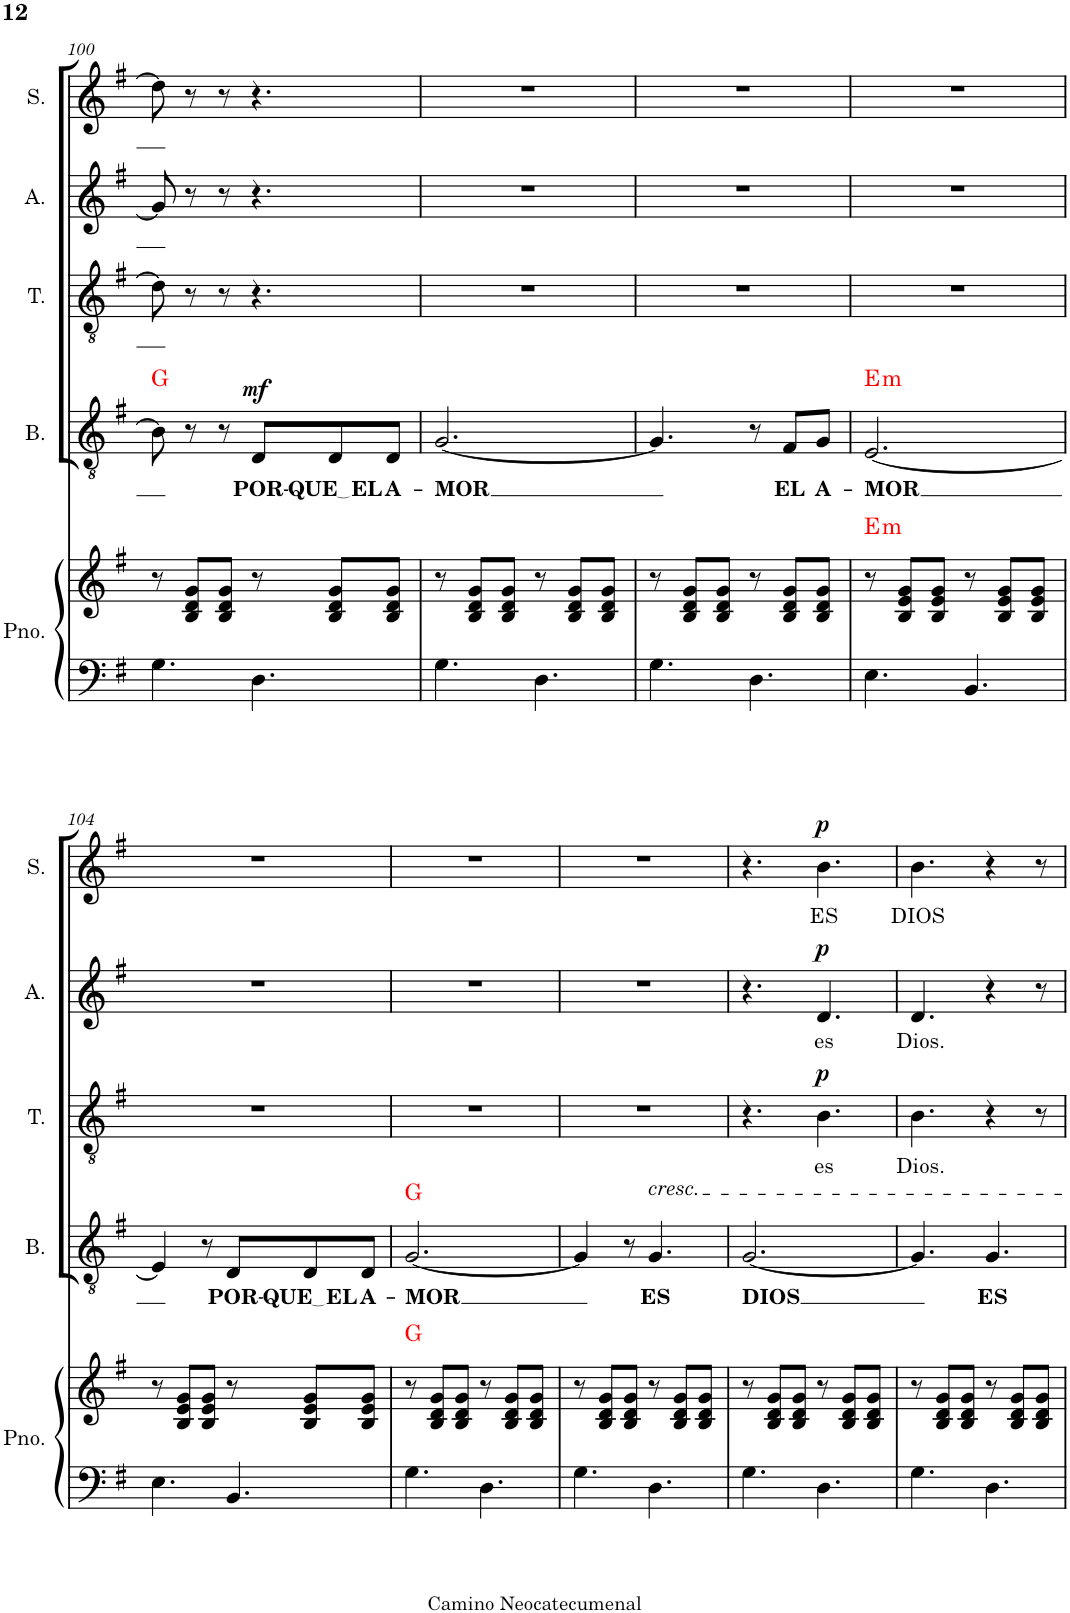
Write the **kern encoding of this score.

**kern	**kern	**harte	**kern	**text	**dynam	**kern	**text	**dynam	**harte	**kern	**text	**dynam	**kern	**text	**dynam	**kern	**text	**dynam
*part6	*part6	*part6	*part5	*part5	*part5	*part4	*part4	*part4	*part4	*part3	*part3	*part3	*part2	*part2	*part2	*part1	*part1	*part1
*staff7	*staff6	*	*staff5	*staff5	*staff5	*staff4	*staff4	*staff4	*	*staff3	*staff3	*staff3	*staff2	*staff2	*staff2	*staff1	*staff1	*staff1
*I"Piano	*	*	*I"Bajo	*	*	*I"Bajo	*	*	*	*I"Tenor	*	*	*I"Alto	*	*	*I"Soprano	*	*
*I'Pno.	*	*	*I'B.	*	*	*I'B.	*	*	*	*I'T.	*	*	*I'A.	*	*	*I'S.	*	*
!!LO:PB:g=z
*clefF4	*clefG2	*	*clefF4	*	*	*clefGv2	*	*	*	*clefGv2	*	*	*clefG2	*	*	*clefG2	*	*
*k[f#]	*k[f#]	*	*k[f#]	*	*	*k[f#]	*	*	*	*k[f#]	*	*	*k[f#]	*	*	*k[f#]	*	*
*M6/8	*M6/8	*	*M6/8	*	*	*M6/8	*	*	*	*M6/8	*	*	*M6/8	*	*	*M6/8	*	*
=100	=100	=100	=100	=100	=100	=100	=100	=100	=100	=100	=100	=100	=100	=100	=100	=100	=100	=100
4.G\	8r	.	8B]	.	.	8B\]	.	.	G:maj	8d\]	.	.	8g/]	.	.	8dd\]	.	.
.	8B/ 8d/ 8g/L	.	8r	.	.	8r	.	.	.	8r	.	.	8r	.	.	8r	.	.
.	8B/ 8d/ 8g/J	.	8r	.	.	8r	.	.	.	8r	.	.	8r	.	.	8r	.	.
!	!	!	!	!	!	!	!LO:LY:b	!LO:DY:a	!	!	!	!	!	!	!	!	!	!
4.D\	8r	.	4r	.	.	8D/L	POR-	mf	.	4.r	.	.	4.r	.	.	4.r	.	.
!	!	!	!	!	!	!	!LO:LY:b	!	!	!	!	!	!	!	!	!	!	!
.	8B/ 8d/ 8g/L	.	.	.	.	8D/	QUE EL	.	.	.	.	.	.	.	.	.	.	.
!	!	!	!	!	!	!	!LO:LY:b	!	!	!	!	!	!	!	!	!	!	!
.	8B/ 8d/ 8g/J	.	8r	.	.	8D/J	A-	.	.	.	.	.	.	.	.	.	.	.
=101	=101	=101	=101	=101	=101	=101	=101	=101	=101	=101	=101	=101	=101	=101	=101	=101	=101	=101
!	!	!	!	!	!	!	!LO:LY:b	!	!	!	!	!	!	!	!	!	!	!
4.G\	8r	.	2.r	.	.	[2.G/	-MOR	.	.	2.r	.	.	2.r	.	.	2.r	.	.
.	8B/ 8d/ 8g/L	.	.	.	.	.	.	.	.	.	.	.	.	.	.	.	.	.
.	8B/ 8d/ 8g/J	.	.	.	.	.	.	.	.	.	.	.	.	.	.	.	.	.
4.D\	8r	.	.	.	.	.	.	.	.	.	.	.	.	.	.	.	.	.
.	8B/ 8d/ 8g/L	.	.	.	.	.	.	.	.	.	.	.	.	.	.	.	.	.
.	8B/ 8d/ 8g/J	.	.	.	.	.	.	.	.	.	.	.	.	.	.	.	.	.
=102	=102	=102	=102	=102	=102	=102	=102	=102	=102	=102	=102	=102	=102	=102	=102	=102	=102	=102
4.G\	8r	.	2.r	.	.	4.G/]	.	.	.	2.r	.	.	2.r	.	.	2.r	.	.
.	8B/ 8d/ 8g/L	.	.	.	.	.	.	.	.	.	.	.	.	.	.	.	.	.
.	8B/ 8d/ 8g/J	.	.	.	.	.	.	.	.	.	.	.	.	.	.	.	.	.
4.D\	8r	.	.	.	.	8r	.	.	.	.	.	.	.	.	.	.	.	.
!	!	!	!	!	!	!	!LO:LY:b	!	!	!	!	!	!	!	!	!	!	!
.	8B/ 8d/ 8g/L	.	.	.	.	8F#/L	EL	.	.	.	.	.	.	.	.	.	.	.
!	!	!	!	!	!	!	!LO:LY:b	!	!	!	!	!	!	!	!	!	!	!
.	8B/ 8d/ 8g/J	.	.	.	.	8G/J	A-	.	.	.	.	.	.	.	.	.	.	.
=103	=103	=103	=103	=103	=103	=103	=103	=103	=103	=103	=103	=103	=103	=103	=103	=103	=103	=103
!	!	!LO:H:kt=m	!	!	!	!	!LO:LY:b	!	!LO:H:kt=m	!	!	!	!	!	!	!	!	!
4.E\	8r	E:min	2.r	.	.	[2.E/	-MOR	.	E:min	2.r	.	.	2.r	.	.	2.r	.	.
.	8B/ 8e/ 8g/L	.	.	.	.	.	.	.	.	.	.	.	.	.	.	.	.	.
.	8B/ 8e/ 8g/J	.	.	.	.	.	.	.	.	.	.	.	.	.	.	.	.	.
4.BB/	8r	.	.	.	.	.	.	.	.	.	.	.	.	.	.	.	.	.
.	8B/ 8e/ 8g/L	.	.	.	.	.	.	.	.	.	.	.	.	.	.	.	.	.
.	8B/ 8e/ 8g/J	.	.	.	.	.	.	.	.	.	.	.	.	.	.	.	.	.
!!LO:LB:g=z
=104	=104	=104	=104	=104	=104	=104	=104	=104	=104	=104	=104	=104	=104	=104	=104	=104	=104	=104
4.E\	8r	.	2.r	.	.	4E/]	.	.	.	2.r	.	.	2.r	.	.	2.r	.	.
.	8B/ 8e/ 8g/L	.	.	.	.	.	.	.	.	.	.	.	.	.	.	.	.	.
.	8B/ 8e/ 8g/J	.	.	.	.	8r	.	.	.	.	.	.	.	.	.	.	.	.
!	!	!	!	!	!	!	!LO:LY:b	!	!	!	!	!	!	!	!	!	!	!
4.BB/	8r	.	.	.	.	8D/L	POR-	.	.	.	.	.	.	.	.	.	.	.
!	!	!	!	!	!	!	!LO:LY:b	!	!	!	!	!	!	!	!	!	!	!
.	8B/ 8e/ 8g/L	.	.	.	.	8D/	QUE EL	.	.	.	.	.	.	.	.	.	.	.
!	!	!	!	!	!	!	!LO:LY:b	!	!	!	!	!	!	!	!	!	!	!
.	8B/ 8e/ 8g/J	.	.	.	.	8D/J	A-	.	.	.	.	.	.	.	.	.	.	.
=105	=105	=105	=105	=105	=105	=105	=105	=105	=105	=105	=105	=105	=105	=105	=105	=105	=105	=105
!	!	!	!	!	!	!	!LO:LY:b	!	!	!	!	!	!	!	!	!	!	!
4.G\	8r	G:maj	2.r	.	.	[2.G/	-MOR	.	G:maj	2.r	.	.	2.r	.	.	2.r	.	.
.	8B/ 8d/ 8g/L	.	.	.	.	.	.	.	.	.	.	.	.	.	.	.	.	.
.	8B/ 8d/ 8g/J	.	.	.	.	.	.	.	.	.	.	.	.	.	.	.	.	.
4.D\	8r	.	.	.	.	.	.	.	.	.	.	.	.	.	.	.	.	.
.	8B/ 8d/ 8g/L	.	.	.	.	.	.	.	.	.	.	.	.	.	.	.	.	.
.	8B/ 8d/ 8g/J	.	.	.	.	.	.	.	.	.	.	.	.	.	.	.	.	.
=106	=106	=106	=106	=106	=106	=106	=106	=106	=106	=106	=106	=106	=106	=106	=106	=106	=106	=106
4.G\	8r	.	2.r	.	.	4G/]	.	.	.	2.r	.	.	2.r	.	.	2.r	.	.
.	8B/ 8d/ 8g/L	.	.	.	.	.	.	.	.	.	.	.	.	.	.	.	.	.
.	8B/ 8d/ 8g/J	.	.	.	.	8r	.	.	.	.	.	.	.	.	.	.	.	.
!	!	!	!	!	!	!LO:TX:a:i:t=cresc.	!	!	!	!	!	!	!	!	!	!	!	!
!	!	!	!	!	!	!	!LO:LY:b	!	!	!	!	!	!	!	!	!	!	!
4.D\	8r	.	.	.	.	4.G/	ES	.	.	.	.	.	.	.	.	.	.	.
.	8B/ 8d/ 8g/L	.	.	.	.	.	.	.	.	.	.	.	.	.	.	.	.	.
.	8B/ 8d/ 8g/J	.	.	.	.	.	.	.	.	.	.	.	.	.	.	.	.	.
=107	=107	=107	=107	=107	=107	=107	=107	=107	=107	=107	=107	=107	=107	=107	=107	=107	=107	=107
!	!	!	!LO:N:vis=4	!	!	!	!LO:LY:b	!	!	!	!	!	!	!	!	!	!	!
4.G\	8r	.	4.r	.	.	[2.G/	-DIOS	.	.	4.r	.	.	4.r	.	.	4.r	.	.
.	8B/ 8d/ 8g/L	.	.	.	.	.	.	.	.	.	.	.	.	.	.	.	.	.
.	8B/ 8d/ 8g/J	.	.	.	.	.	.	.	.	.	.	.	.	.	.	.	.	.
!	!	!	!	!	!LO:DY:b	!	!	!	!	!	!LO:LY:b	!LO:DY:a	!	!LO:LY:b	!LO:DY:a	!	!LO:LY:b	!LO:DY:a
4.D\	8r	.	4.G	es	p	.	.	.	.	4.B\	es	p	4.d/	es	p	4.b\	ES	p
.	8B/ 8d/ 8g/L	.	.	.	.	.	.	.	.	.	.	.	.	.	.	.	.	.
.	8B/ 8d/ 8g/J	.	.	.	.	.	.	.	.	.	.	.	.	.	.	.	.	.
=108	=108	=108	=108	=108	=108	=108	=108	=108	=108	=108	=108	=108	=108	=108	=108	=108	=108	=108
!	!	!	!	!	!	!	!	!	!	!	!LO:LY:b	!	!	!LO:LY:b	!	!	!LO:LY:b	!
4.G\	8r	.	4.G	Dios.	.	4.G/]	.	.	.	4.B\	Dios.	.	4.d/	Dios.	.	4.b\	DIOS	.
.	8B/ 8d/ 8g/L	.	.	.	.	.	.	.	.	.	.	.	.	.	.	.	.	.
.	8B/ 8d/ 8g/J	.	.	.	.	.	.	.	.	.	.	.	.	.	.	.	.	.
!	!	!	!	!	!	!	!LO:LY:b	!	!	!	!	!	!	!	!	!	!	!
4.D\	8r	.	4r	.	.	4.G/	ES	.	.	4r	.	.	4r	.	.	4r	.	.
.	8B/ 8d/ 8g/L	.	.	.	.	.	.	.	.	.	.	.	.	.	.	.	.	.
.	8B/ 8d/ 8g/J	.	8r	.	.	.	.	.	.	8r	.	.	8r	.	.	8r	.	.
=	=	=	=	=	=	=	=	=	=	=	=	=	=	=	=	=	=	=
*-	*-	*-	*-	*-	*-	*-	*-	*-	*-	*-	*-	*-	*-	*-	*-	*-	*-	*-
